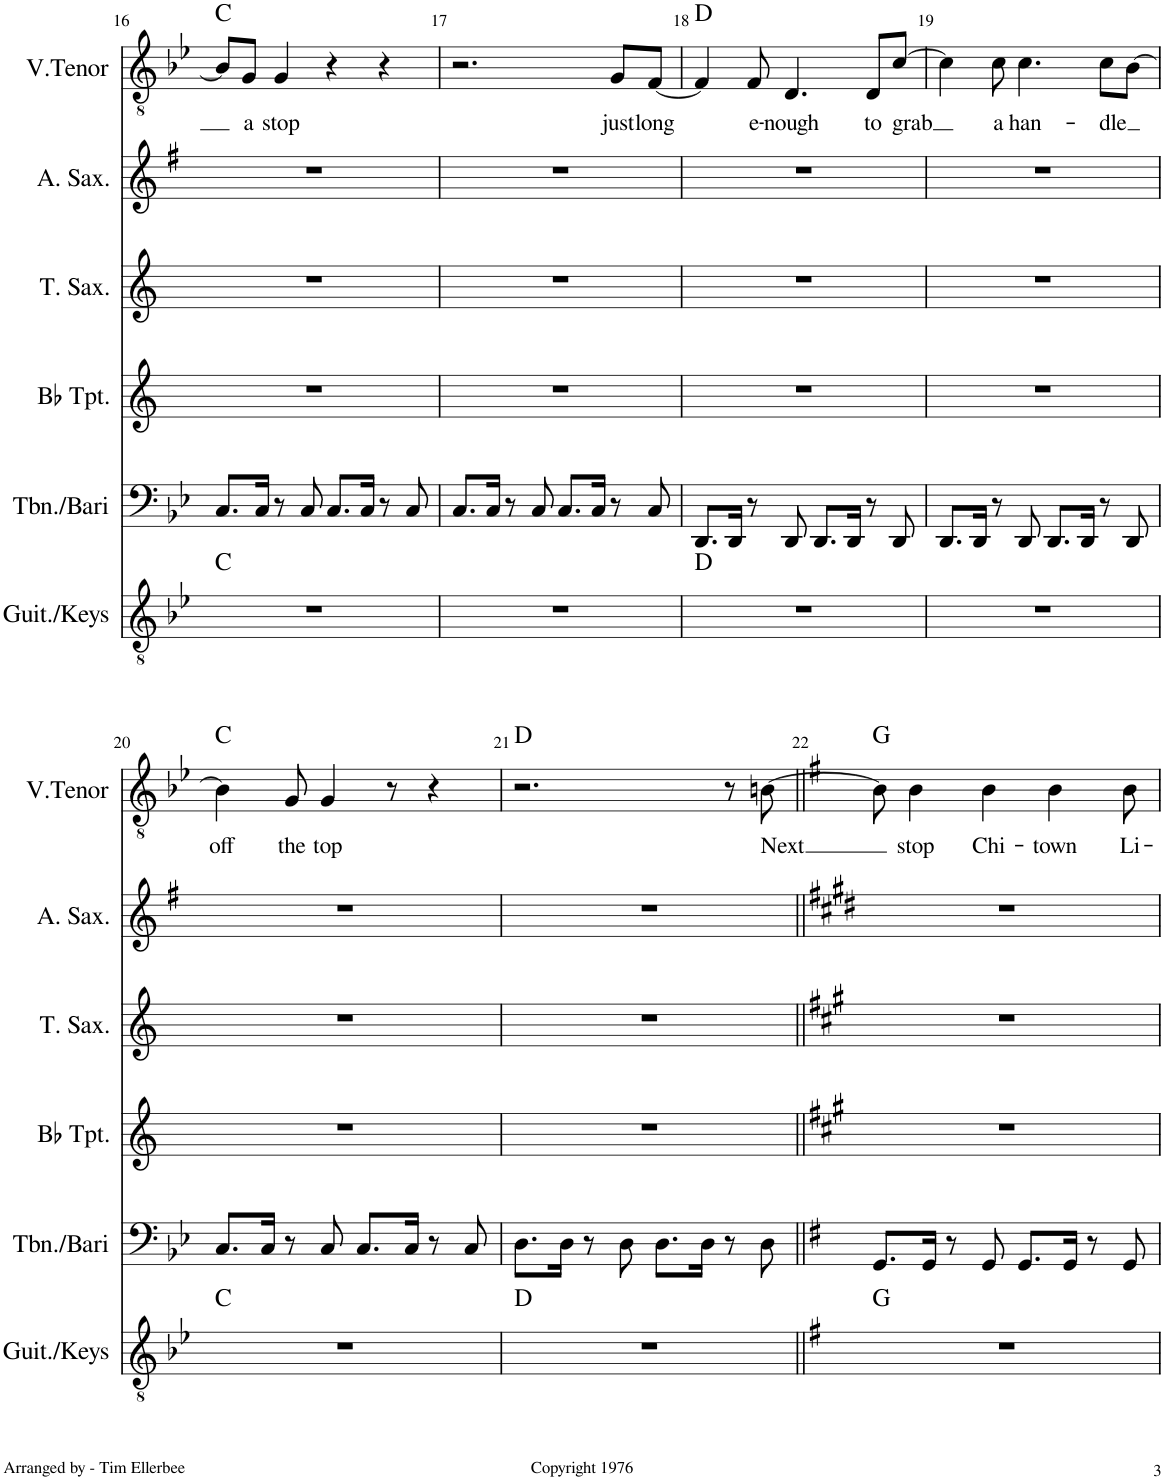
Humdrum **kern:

**kern	**harte	**kern	**kern	**kern	**kern	**kern	**text	**harte
*part6	*part6	*part5	*part4	*part3	*part2	*part1	*part1	*part1
*staff6	*	*staff5	*staff4	*staff3	*staff2	*staff1	*staff1	*
*I"Guit./Keys	*	*I"T-bone/Bari	*I"Bb Trumpet	*I"Tenor Saxophone	*I"Alto Saxophone	*I"V. Tenor	*	*
*I'Guit./Keys	*	*I'Tbn./Bari	*I'Bb Tpt.	*I'T. Sax.	*I'A. Sax.	*I'V.Tenor	*	*
!!LO:PB:g=z
*clefGv2	*	*clefF4	*clefG2	*clefG2	*clefG2	*clefGv2	*	*
*	*	*	*Trd1c2	*Trd8c14	*Trd5c9	*	*	*
*k[b-e-]	*	*k[b-e-]	*k[]	*k[]	*k[f#]	*k[b-e-]	*	*
*M4/4	*	*M4/4	*M4/4	*M4/4	*M4/4	*M4/4	*	*
=16	=16	=16	=16	=16	=16	=16	=16	=16
1r	C:maj	8.C/L	1r	1r	1r	8B-/L]	.	C:maj
!	!	!	!	!	!	!	!LO:LY:b	!
.	.	.	.	.	.	8G/J	a	.
.	.	16C/Jk	.	.	.	.	.	.
!	!	!	!	!	!	!	!LO:LY:b	!
.	.	8r	.	.	.	4G/	stop	.
.	.	8C/	.	.	.	.	.	.
.	.	8.C/L	.	.	.	4r	.	.
.	.	16C/Jk	.	.	.	.	.	.
.	.	8r	.	.	.	4r	.	.
.	.	8C/	.	.	.	.	.	.
=17	=17	=17	=17	=17	=17	=17	=17	=17
1r	.	8.C/L	1r	1r	1r	2.r	.	.
.	.	16C/Jk	.	.	.	.	.	.
.	.	8r	.	.	.	.	.	.
.	.	8C/	.	.	.	.	.	.
.	.	8.C/L	.	.	.	.	.	.
.	.	16C/Jk	.	.	.	.	.	.
!	!	!	!	!	!	!	!LO:LY:b	!
.	.	8r	.	.	.	8G/L	just	.
!	!	!	!	!	!	!	!LO:LY:b	!
.	.	8C/	.	.	.	[8F/J	long	.
=18	=18	=18	=18	=18	=18	=18	=18	=18
1r	D:maj	8.DD/L	1r	1r	1r	4F/]	.	D:maj
.	.	16DD/Jk	.	.	.	.	.	.
!	!	!	!	!	!	!	!LO:LY:b	!
.	.	8r	.	.	.	8F/	e-	.
!	!	!	!	!	!	!	!LO:LY:b	!
.	.	8DD/	.	.	.	4.D/	-nough	.
.	.	8.DD/L	.	.	.	.	.	.
.	.	16DD/Jk	.	.	.	.	.	.
!	!	!	!	!	!	!	!LO:LY:b	!
.	.	8r	.	.	.	8D/L	to	.
!	!	!	!	!	!	!	!LO:LY:b	!
.	.	8DD/	.	.	.	[8c/J	grab	.
=19	=19	=19	=19	=19	=19	=19	=19	=19
1r	.	8.DD/L	1r	1r	1r	4c\]	.	.
.	.	16DD/Jk	.	.	.	.	.	.
!	!	!	!	!	!	!	!LO:LY:b	!
.	.	8r	.	.	.	8c\	a	.
!	!	!	!	!	!	!	!LO:LY:b	!
.	.	8DD/	.	.	.	4.c\	han-	.
.	.	8.DD/L	.	.	.	.	.	.
.	.	16DD/Jk	.	.	.	.	.	.
!	!	!	!	!	!	!	!LO:LY:b	!
.	.	8r	.	.	.	8c\L	-dle	.
.	.	8DD/	.	.	.	[8B-\J	.	.
!!LO:LB:g=z
=20	=20	=20	=20	=20	=20	=20	=20	=20
!	!	!	!	!	!	!	!LO:LY:b	!
1r	C:maj	8.C/L	1r	1r	1r	4B-\]	off	C:maj
.	.	16C/Jk	.	.	.	.	.	.
!	!	!	!	!	!	!	!LO:LY:b	!
.	.	8r	.	.	.	8G/	the	.
!	!	!	!	!	!	!	!LO:LY:b	!
.	.	8C/	.	.	.	4G/	top	.
.	.	8.C/L	.	.	.	.	.	.
.	.	.	.	.	.	8r	.	.
.	.	16C/Jk	.	.	.	.	.	.
.	.	8r	.	.	.	4r	.	.
.	.	8C/	.	.	.	.	.	.
=21	=21	=21	=21	=21	=21	=21	=21	=21
1r	D:maj	8.D\L	1r	1r	1r	2.r	.	D:maj
.	.	16D\Jk	.	.	.	.	.	.
.	.	8r	.	.	.	.	.	.
.	.	8D\	.	.	.	.	.	.
.	.	8.D\L	.	.	.	.	.	.
.	.	16D\Jk	.	.	.	.	.	.
.	.	8r	.	.	.	8r	.	.
!	!	!	!	!	!	!	!LO:LY:b	!
.	.	8D\	.	.	.	[8Bn\	Next	.
=22||	=22||	=22||	=22||	=22||	=22||	=22||	=22||	=22||
*k[f#]	*	*k[f#]	*k[f#c#g#]	*k[f#c#g#]	*k[f#c#g#d#]	*k[f#]	*	*
1r	G:maj	8.GG/L	1r	1r	1r	8B\]	.	G:maj
!	!	!	!	!	!	!	!LO:LY:b	!
.	.	.	.	.	.	4B\	stop	.
.	.	16GG/Jk	.	.	.	.	.	.
.	.	8r	.	.	.	.	.	.
!	!	!	!	!	!	!	!LO:LY:b	!
.	.	8GG/	.	.	.	4B\	Chi-	.
.	.	8.GG/L	.	.	.	.	.	.
!	!	!	!	!	!	!	!LO:LY:b	!
.	.	.	.	.	.	4B\	-town	.
.	.	16GG/Jk	.	.	.	.	.	.
.	.	8r	.	.	.	.	.	.
!	!	!	!	!	!	!	!LO:LY:b	!
.	.	8GG/	.	.	.	8B\	Li-	.
=	=	=	=	=	=	=	=	=
*-	*-	*-	*-	*-	*-	*-	*-	*-
